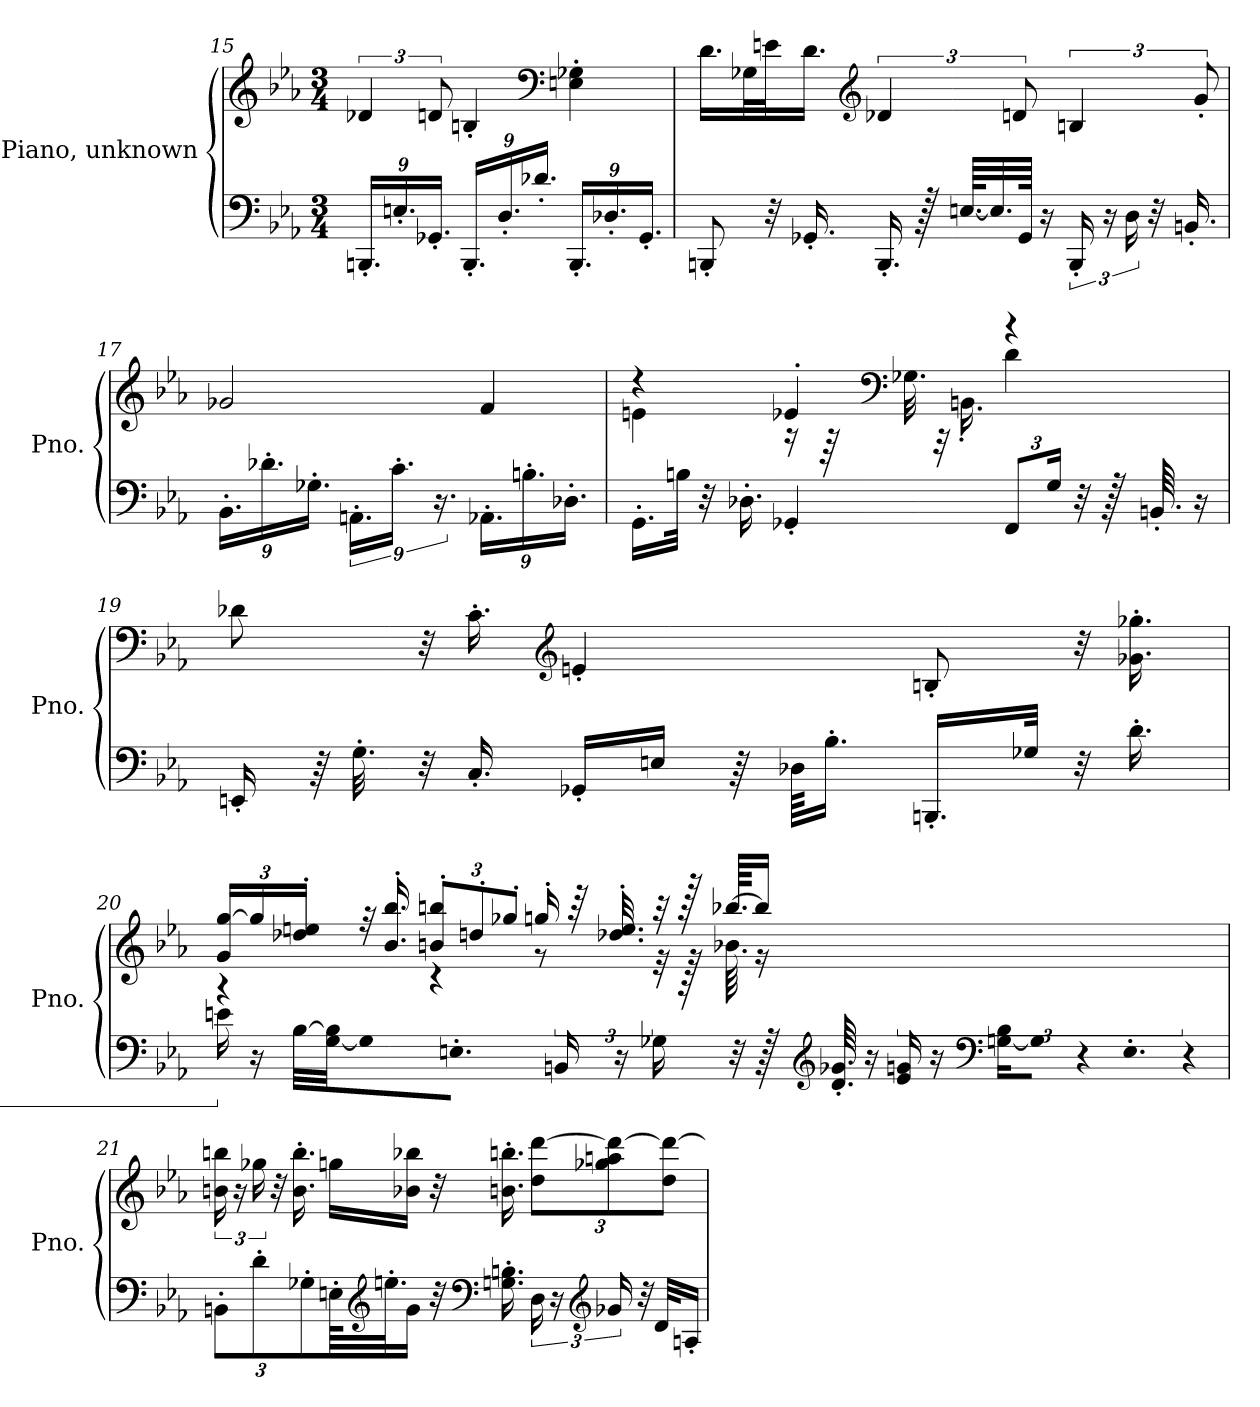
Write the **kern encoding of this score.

**kern	**kern
*part1	*part1
*staff2	*staff1
*I"Piano, unknown	*
*I'Pno.	*
!!LO:LB:g=z
*clefF4	*clefG2
*k[b-e-a-]	*k[b-e-a-]
*M3/4	*M3/4
*Xbrackettup	*
=15	=15
18.BBBn'/LL	6d-X/
18.En'/	.
18.GG-X'/JJ	12dn/
18.BBB'/LL	4Bn'/
18.D'/	.
18.d-X'/JJ	.
*	*clefF4
18.BBB'/LL	4En\' 4G-X\'
18.D-X'/	.
18.GG-'/JJ	.
=16	=16
8BBBn'/	16.d\LL
.	32G-X\L
32r	32en\J
16.GG-X'/	16.d\JJ
*	*clefG2
16.BBB'/	6d-X/
128r	.
[64.En/KLLL	.
32.E/]	.
.	12dn/
64GG-/JJJk	.
16r	.
*brackettup	*
24BBB'/	6Bn/
24r	.
24D\	.
32r	.
16.BBn'/	.
.	12g'/
!!LO:LB:g=z
=17	=17
18.BB-'\LL	2g-X/
18.d-X'\	.
18.G-X'\JJ	.
18.AAn'\LL	.
18.c'\JJ	.
18.r	.
18.AA-X'\LL	4f/
18.Bn'\	.
18.D-X'\JJ	.
=18	=18
*	*^
16.GG'\LL	4r	4en\
32Bn\JJk	.	.
32r	.	.
16.D-X'\	.	.
4GG-X'/	4e-X'/	16r
.	.	64r
*	*clefF4	*
.	.	32.G-X\
.	.	32r
.	.	16.BBn'\
*Xbrackettup	*	*
12FF/L	4r	4d\
24G/Jk	.	.
32r	.	.
128r	.	.
64.BBn'/	.	.
16r	.	.
*	*v	*v
!!LO:LB:g=z
=19	=19
16EEn'/	8d-X\
64r	.
32.G'\	.
32r	32r
16.C'/	16.c'\
*	*clefG2
16GG-X'/LL	4en'/
16En/JJ	.
64r	.
64D-X\KKLL	.
16.B-'\JJ	.
16.BBBn'/LL	8Bn'/
32G-X/JJk	.
32r	32r
16.d'\	16.g-X\' 16.gg-X\'
!!LO:LB:g=z
=20	=20
*brackettup	*Xbrackettup
*	*^
24en\	24g/ [24gg/LL	4r
24r	24gg/]	.
[48B-\LLL	24dd-X/' 24een/'JJ	.
[48G\ 48B-\]	.	.
32G\J]	32r	.
16.En'\JJ	16.b-/' 16.bb-/'	.
24BBn/	12bn/' 12bbn/'L	4r
24r	.	.
24G-X\	12ddn'/	.
32r	.	.
128r	.	.
*clefG2	*	*
64.d/' 64.g-X/'	.	.
.	12gg-X'/J	.
16r	.	.
24e/ 24gn/	16ggn'/	8r
24r	.	.
.	64r	.
.	32.dd-X/' 32.ee/'	.
*clefF4	*	*
[24Gn\ 24B-\LL	.	.
32G\JJk]	32r	32r
128r	128r	128r
64.E'\	[64.bb-X/KKLL	64.b-X\
16r	16bb-/JJ]	16r
*	*v	*v
!!LO:PB:g=z
=21	=21
*Xbrackettup	*brackettup
12BBn'\L	24bn\ 24bbn\
.	24r
12d'\	24gg-X\
.	32r
.	16.b\' 16.bb\'
12G-X'\	.
64En'\KLL	16ggn\LL
*clefG2	*
32.een'\J	.
16g\JJ	16b-X\ 16bb-X\JJ
32r	32r
*clefF4	*
16.Gn\' 16.Bn\'	16.bn\' 16.bbn\'
*brackettup	*Xbrackettup
24D\	12dd\ [12ddd\L
24r	.
*clefG2	*
24g-X/	12gg-X\ 12aan\ 12ddd\_
32r	.
32d/KLL	.
.	12dd\ 12ddd\_J
16An'/JJ	.
=	=
*-	*-
